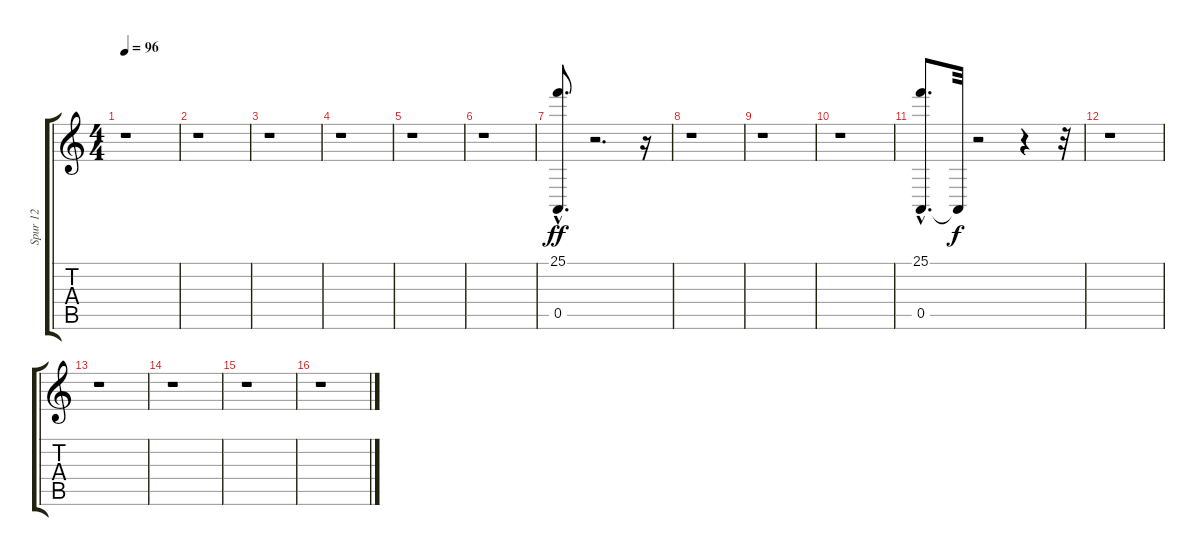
\track ("Spur 12" "Spur 12") {instrument ocarina}
\staff {score tabs}
\tuning (E4 B3 G3 D3 A2 E2) {hide}
\ts (4 4)
\tempo 96
\clef g2
\ks c
r.1{dy f} |
r.1 |
r.1 |
r.1 |
r.1 |
r.1 |
(25.1 0.5{hac}).8{d dy ff} r.2{d} r.16 |
r.1 |
r.1 |
r.1 |
(25.1 0.5{hac}).8{d balance 0} 0.5{t}.32{dy f} r.2 r.4 r.32 |
r.1 |
r.1 |
r.1 |
r.1 |
r.1
